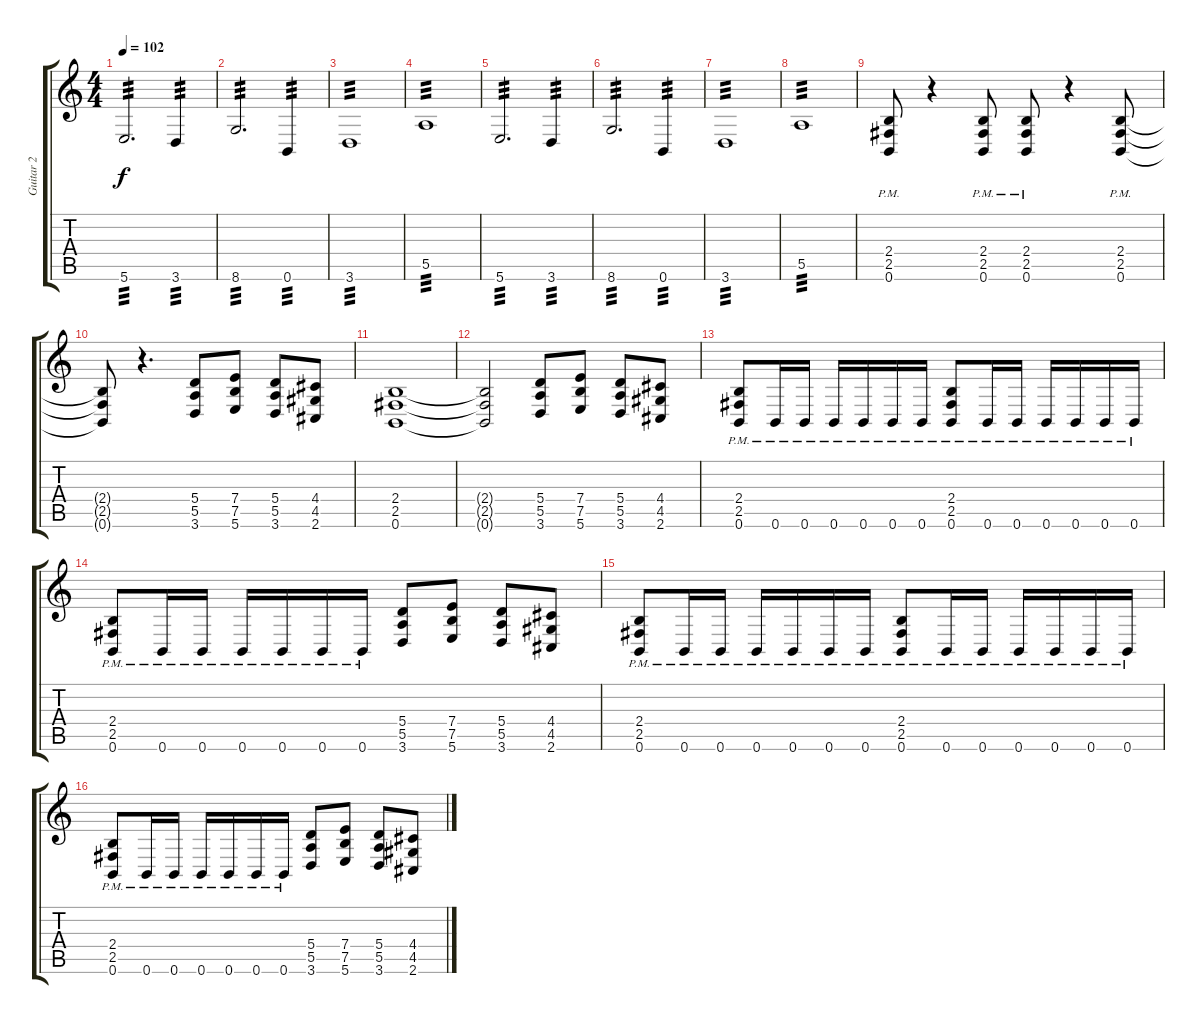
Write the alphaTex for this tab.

\track ("Guitar 2" "Guitar 2") {instrument distortionguitar}
\staff {score tabs}
\tuning (B3 Gb3 D3 A2 E2 B1) {hide}
\ts (4 4)
\tempo 102
\clef g2
\ks c
5.6.2{d tp 3 dy f} 3.6.4{tp 3} |
8.6.2{d tp 3} 0.6.4{tp 3} |
3.6.1{tp 3} |
5.5.1{tp 3} |
5.6.2{d tp 3} 3.6.4{tp 3} |
8.6.2{d tp 3} 0.6.4{tp 3} |
3.6.1{tp 3} |
5.5.1{tp 3} |
(2.4{pm} 2.5{pm} 0.6{pm}).8 r.4 (2.4{pm} 2.5{pm} 0.6{pm}).8 (2.4{pm} 2.5{pm} 0.6{pm}).8 r.4 (2.4{pm} 2.5{pm} 0.6{pm}).8 |
(2.4{t} 2.5{t} 0.6{t}).8 r.4{d} (5.4 5.5 3.6).8 (7.4 7.5 5.6).8 (5.4 5.5 3.6).8 (4.4 4.5 2.6).8 |
(2.4 2.5 0.6).1 |
(2.4{t} 2.5{t} 0.6{t}).2 (5.4 5.5 3.6).8 (7.4 7.5 5.6).8 (5.4 5.5 3.6).8 (4.4 4.5 2.6).8 |
(2.4{pm} 2.5{pm} 0.6{pm}).8 0.6{pm}.16 0.6{pm}.16 0.6{pm}.16 0.6{pm}.16 0.6{pm}.16 0.6{pm}.16 (2.4{pm} 2.5{pm} 0.6{pm}).8 0.6{pm}.16 0.6{pm}.16 0.6{pm}.16 0.6{pm}.16 0.6{pm}.16 0.6{pm}.16 |
(2.4{pm} 2.5{pm} 0.6{pm}).8 0.6{pm}.16 0.6{pm}.16 0.6{pm}.16 0.6{pm}.16 0.6{pm}.16 0.6{pm}.16 (5.4 5.5 3.6).8 (7.4 7.5 5.6).8 (5.4 5.5 3.6).8 (4.4 4.5 2.6).8 |
(2.4{pm} 2.5{pm} 0.6{pm}).8 0.6{pm}.16 0.6{pm}.16 0.6{pm}.16 0.6{pm}.16 0.6{pm}.16 0.6{pm}.16 (2.4{pm} 2.5{pm} 0.6{pm}).8 0.6{pm}.16 0.6{pm}.16 0.6{pm}.16 0.6{pm}.16 0.6{pm}.16 0.6{pm}.16 |
(2.4{pm} 2.5{pm} 0.6{pm}).8 0.6{pm}.16 0.6{pm}.16 0.6{pm}.16 0.6{pm}.16 0.6{pm}.16 0.6{pm}.16 (5.4 5.5 3.6).8 (7.4 7.5 5.6).8 (5.4 5.5 3.6).8 (4.4 4.5 2.6).8
